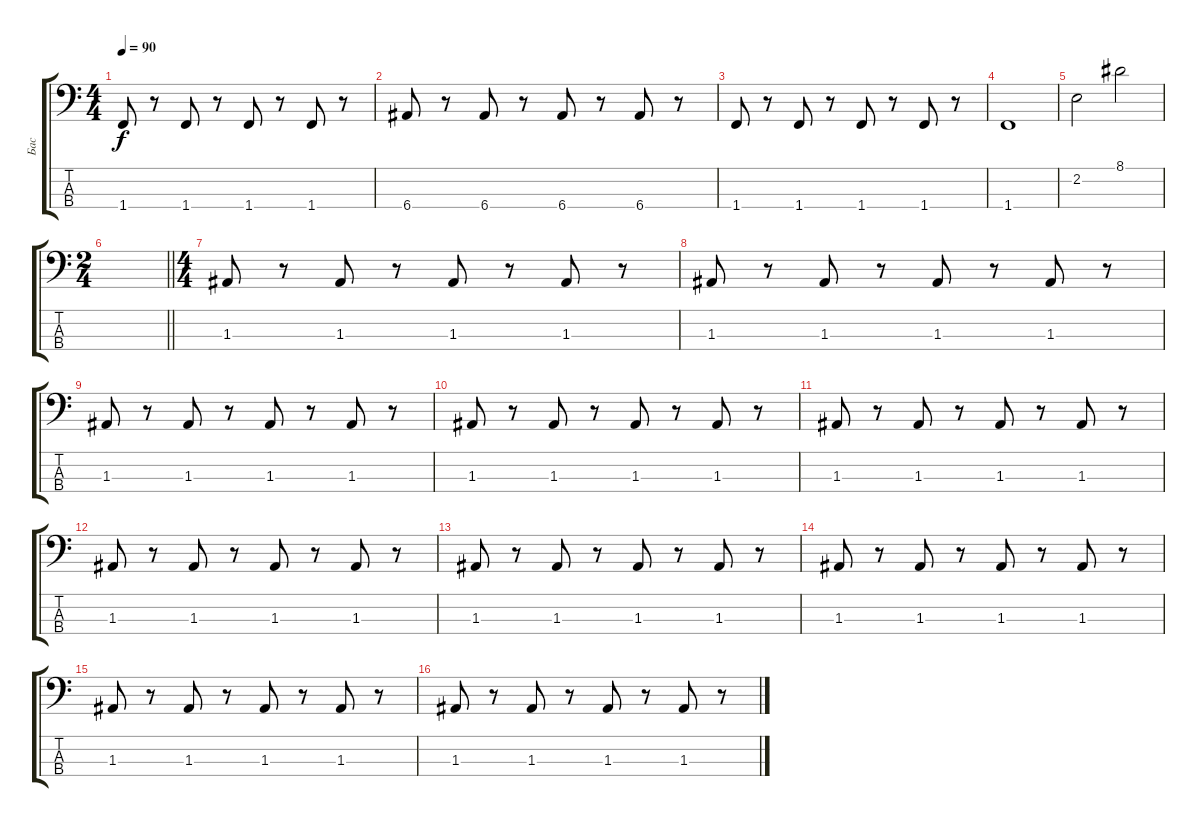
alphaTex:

\track ("Бас" "Бас") {instrument electricbassfinger}
\staff {score tabs}
\tuning (G2 D2 A1 E1) {hide}
\ts (4 4)
\tempo 90
\clef f4
\ks c
1.4.8{dy f} r.8 1.4.8 r.8 1.4.8 r.8 1.4.8 r.8 |
6.4.8 r.8 6.4.8 r.8 6.4.8 r.8 6.4.8 r.8 |
1.4.8 r.8 1.4.8 r.8 1.4.8 r.8 1.4.8 r.8 |
1.4.1 |
2.2.2 8.1.2 |
\ts (2 4)
\barLineRight lightlight
|
\ts (4 4)
1.3.8 r.8 1.3.8 r.8 1.3.8 r.8 1.3.8 r.8 |
1.3.8 r.8 1.3.8 r.8 1.3.8 r.8 1.3.8 r.8 |
1.3.8 r.8 1.3.8 r.8 1.3.8 r.8 1.3.8 r.8 |
1.3.8 r.8 1.3.8 r.8 1.3.8 r.8 1.3.8 r.8 |
1.3.8 r.8 1.3.8 r.8 1.3.8 r.8 1.3.8 r.8 |
1.3.8 r.8 1.3.8 r.8 1.3.8 r.8 1.3.8 r.8 |
1.3.8 r.8 1.3.8 r.8 1.3.8 r.8 1.3.8 r.8 |
1.3.8 r.8 1.3.8 r.8 1.3.8 r.8 1.3.8 r.8 |
1.3.8 r.8 1.3.8 r.8 1.3.8 r.8 1.3.8 r.8 |
1.3.8 r.8 1.3.8 r.8 1.3.8 r.8 1.3.8 r.8
